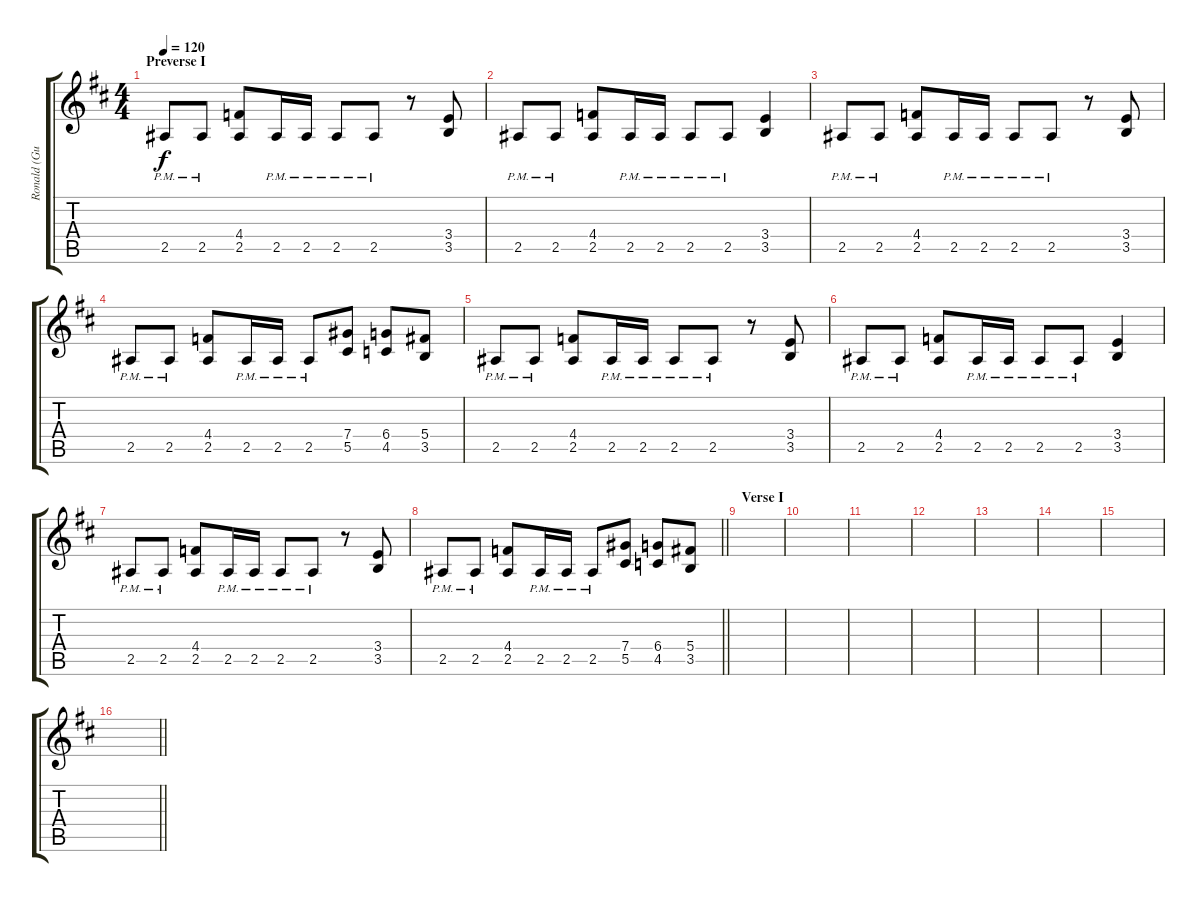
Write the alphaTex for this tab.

\track ("Ronald (Guitar)" "Ronald (Gu") {instrument distortionguitar}
\staff {score tabs}
\tuning (Eb4 Bb3 Gb3 Db3 Ab2 Eb2) {hide}
\ts (4 4)
\section ("" "Preverse I")
\tempo 120
\clef g2
\ks bminor
2.5{pm}.8{dy f} 2.5{pm}.8 (4.4 2.5).8 2.5{pm}.16 2.5{pm}.16 2.5{pm}.8 2.5{pm}.8 r.8 (3.4 3.5).8 |
2.5{pm}.8 2.5{pm}.8 (4.4 2.5).8 2.5{pm}.16 2.5{pm}.16 2.5{pm}.8 2.5{pm}.8 (3.4 3.5).4 |
2.5{pm}.8 2.5{pm}.8 (4.4 2.5).8 2.5{pm}.16 2.5{pm}.16 2.5{pm}.8 2.5{pm}.8 r.8 (3.4 3.5).8 |
2.5{pm}.8 2.5{pm}.8 (4.4 2.5).8 2.5{pm}.16 2.5{pm}.16 2.5{pm}.8 (7.4 5.5).8 (6.4 4.5).8 (5.4 3.5).8 |
2.5{pm}.8 2.5{pm}.8 (4.4 2.5).8 2.5{pm}.16 2.5{pm}.16 2.5{pm}.8 2.5{pm}.8 r.8 (3.4 3.5).8 |
2.5{pm}.8 2.5{pm}.8 (4.4 2.5).8 2.5{pm}.16 2.5{pm}.16 2.5{pm}.8 2.5{pm}.8 (3.4 3.5).4 |
2.5{pm}.8 2.5{pm}.8 (4.4 2.5).8 2.5{pm}.16 2.5{pm}.16 2.5{pm}.8 2.5{pm}.8 r.8 (3.4 3.5).8 |
\barLineRight lightlight
2.5{pm}.8 2.5{pm}.8 (4.4 2.5).8 2.5{pm}.16 2.5{pm}.16 2.5{pm}.8 (7.4 5.5).8 (6.4 4.5).8 (5.4 3.5).8 |
\section ("" "Verse I")
|
|
|
|
|
|
|
\barLineRight lightlight
